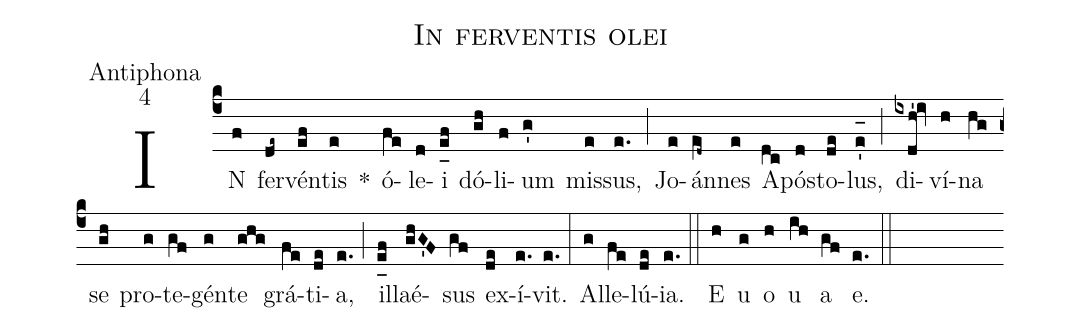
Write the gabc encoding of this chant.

name:In ferventis olei;
office-part:Antiphona;
mode:4;
%%
(c4) IN(f) fer(de~)vén(ef)tis(e) *() ó(fe)le(d)i(e_[uh:l]f) dó(gh)li(f)um(g') mis(e)sus,(e.) (;) Jo(e)án(e[ll:1]d~)nes(e) A(dc)pó(d)sto(de)lus,(e'_[oh:h]) (;) di(ixdh'!iv)ví(h)na(hg) se(gh) pro(g)te(gf)gén(g)te(ghg) grá(fe)ti(de)a,(e.) (;) il(e_[uh:l]f)laé(ghG'F)sus(gf) ex(de)í(e.)vit.(e.) (:) Al(g)le(fe)lú(de){ia}.(e.) (::) <eu>E(h) u(g) o(h) u(ih) a(gf) e.</eu>(e.) (::)
